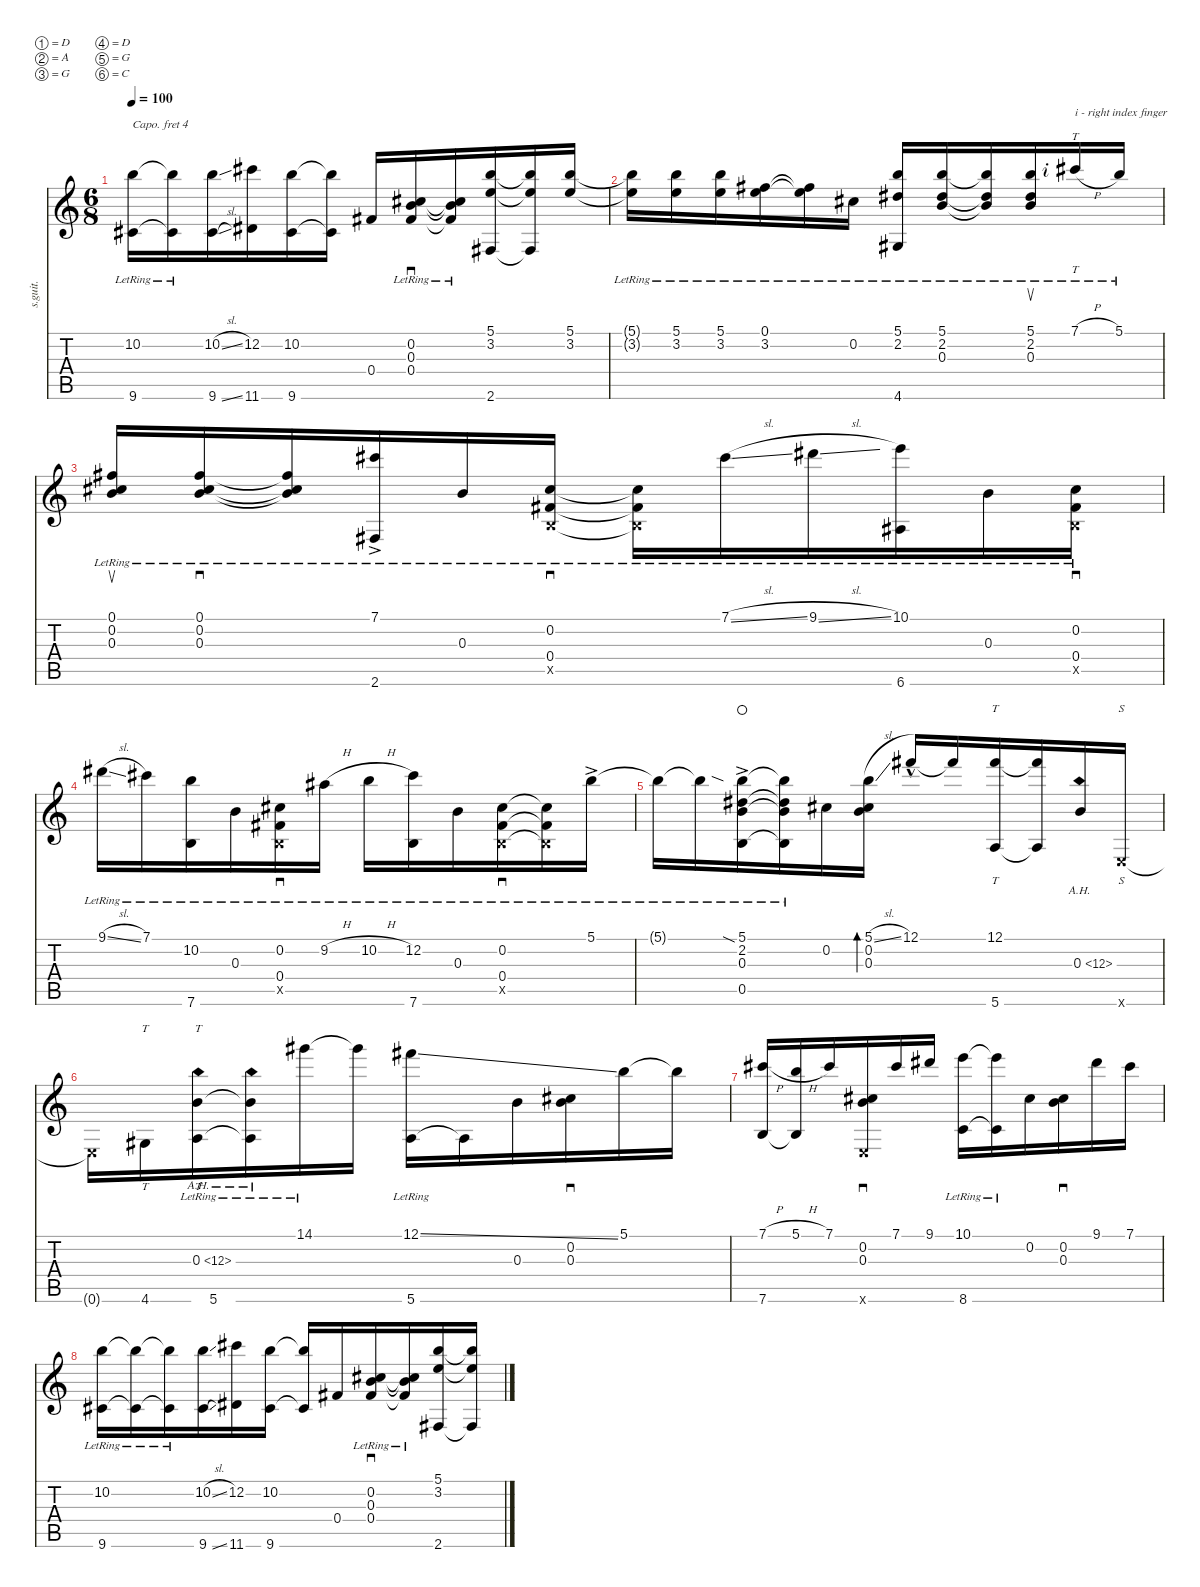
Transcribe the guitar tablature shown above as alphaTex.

\defaultSystemsLayout 4
\hideDynamics
\bracketExtendMode nobrackets
\otherSystemsTrackNameOrientation horizontal
\track ("Steel Guitar" "s.guit.") {multiBarRest instrument acousticguitarsteel}
\staff {score tabs}
\capo 4
\tuning (D4 A3 G3 D3 G2 C2)
\ts (6 8)
\tempo 100
\clef g2
\ks c
(10.2{lr t} 9.6{lr t}).16{dy mf} (10.2{lr t} 9.6{lr t}).16 (10.2{sl} 9.6{sl}).16 (12.2 11.6).16 (10.2 9.6).16 (10.2{t} 9.6{t}).16 0.4.16 (0.4{lr} 0.3{lr} 0.2{lr}).16{sd} (0.4{lr t} 0.3{lr t} 0.2{lr t}).16 (5.1 2.6 3.2).16 (5.1{t} 2.6{t} 3.2{t}).16 (5.1 3.2).16 |
(5.1{lr t} 3.2{lr t}).16 (5.1{lr} 3.2{lr}).16 (5.1{lr} 3.2{lr}).16 (0.1{lr} 3.2{lr}).16 (0.1{lr t} 3.2{lr t}).16 0.2{lr}.16 (5.1{lr} 2.2{lr} 4.6{lr}).16 (5.1{lr} 2.2{lr} 0.3{lr}).16 (5.1{lr t} 2.2{lr t} 0.3{lr t}).16 (5.1{lr} 2.2{lr} 0.3{lr}).16{su} 7.1{h lr rf 2}.16{tt txt "i - right index finger"} 5.1{lr}.16 |
(0.1{lr} 0.2{lr} 0.3{lr}).16{su} (0.1{lr} 0.3{lr} 0.2{lr}).16{sd} (0.1{lr t} 0.3{t} 0.2{t}).16 (7.1{ac lr} 2.6{lr}).16 0.3{lr}.16 (0.2{lr} 0.4 0.5{x}).16{sd} (0.2{lr t} 0.4{t} 0.5{x t}).16 7.1{sl lr}.16 9.1{sl lr}.16 (10.1{lr} 6.6{lr}).16 0.3{lr}.16 (0.2{lr} 0.4 0.5{x}).16{sd} |
9.1{sl lr}.16 7.1{lr}.16 (10.2{lr} 7.6{lr}).16 0.3{lr}.16 (0.2{lr} 0.4{lr} 0.5{x}).16{sd} 9.2{h lr}.16 10.2{h lr}.16 (12.2{lr} 7.6{lr}).16 0.3{lr}.16 (0.2{lr} 0.4 0.5{x}).16{sd} (0.2{lr t} 0.4{t} 0.5{x t}).16 5.1{ac lr}.16 |
5.1{lr t}.16 5.1{lr t}.16 (5.1{sia ac lr} 2.2{lr} 0.3{lr} 0.5{lr}).16{waho} (5.1{lr t} 2.2{lr t} 0.3{lr t} 0.5{lr t}).16 0.2.16 (5.1{sl} 0.2 0.3).16{bd 30} 12.1{hac}.16 12.1{t}.16 (12.1 5.6).16{tt} (12.1{t} 5.6{t}).16 0.3{ah 12}.16 0.6{x}.16{s} |
0.6{x t}.16 4.6.16{tt} (5.6 0.3{ah 12 lr}).16{tt} (5.6{t} 0.3{ah 12 lr t}).16 14.1{lr}.16 14.1{t}.16 (12.1{ss lr} 5.6).16 5.6{t}.16 0.3.16 (0.2 0.3).16{sd} 5.1.16 5.1{t}.16 |
(7.1{h} 7.6).16 (7.6{t} 5.1{h}).16 7.1.16 (0.2 0.3 0.6{x}).16{sd} 7.1.16 9.1.16 (10.1{lr} 8.6).16 (10.1{lr t} 8.6{t}).16 0.2.16 (0.2 0.3).16{sd} 9.1.16 7.1.16 |
(10.2{lr} 9.6{lr}).16 (10.2{lr t} 9.6{lr t}).16 (10.2{lr t} 9.6{lr t}).16 (10.2{sl} 9.6{sl}).16 (12.2 11.6).16 (10.2 9.6).16 (10.2{t} 9.6{t}).16 0.4.16 (0.4{lr} 0.3{lr} 0.2{lr}).16{sd} (0.4{lr t} 0.3{lr t} 0.2{lr t}).16 (5.1 2.6 3.2).16 (5.1{t} 2.6{t} 3.2{t}).16
